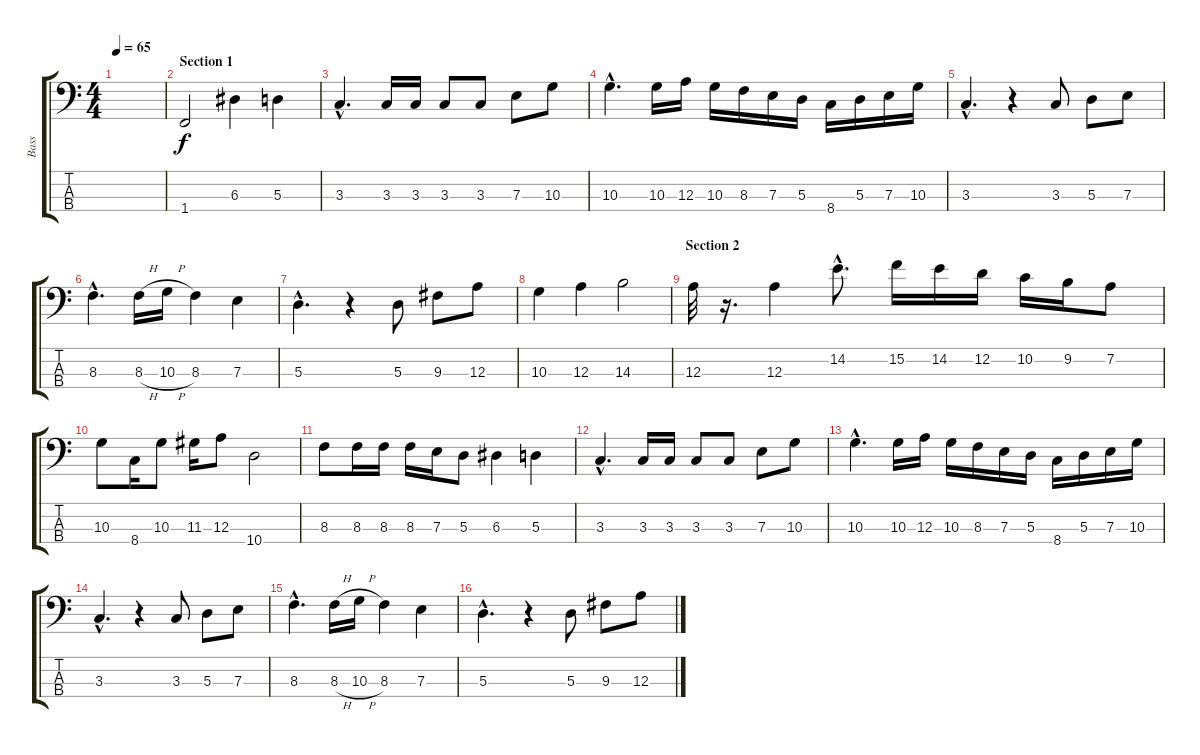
\track ("Bass" "Bass") {instrument electricbasspick}
\staff {score tabs}
\tuning (G2 D2 A1 E1) {hide}
\ts (4 4)
\tempo 65
\clef f4
\ks c
|
\section ("" "Section 1")
1.4.2 6.3.4 5.3.4 |
3.3{hac}.4{d} 3.3.16 3.3.16 3.3.8 3.3.8 7.3.8 10.3.8 |
10.3{hac}.4{d} 10.3.16 12.3.16 10.3.16 8.3.16 7.3.16 5.3.16 8.4.16 5.3.16 7.3.16 10.3.16 |
3.3{hac}.4{d} r.4 3.3.8 5.3.8 7.3.8 |
8.3{hac}.4{d} 8.3{h}.16 10.3{h}.16 8.3.4 7.3.4 |
5.3{hac}.4{d} r.4 5.3.8 9.3.8 12.3.8 |
10.3.4 12.3.4 14.3.2 |
\section ("" "Section 2")
12.3.32 r.16{d} 12.3.4 14.2{hac}.8{d} 15.2.16 14.2.16 12.2.16 10.2.16 9.2.16 7.2.8 |
10.3.8 8.4.16 10.3.8 11.3.16 12.3.8 10.4.2 |
8.3.8 8.3.16 8.3.16 8.3.16 7.3.16 5.3.8 6.3.4 5.3.4 |
3.3{hac}.4{d} 3.3.16 3.3.16 3.3.8 3.3.8 7.3.8 10.3.8 |
10.3{hac}.4{d} 10.3.16 12.3.16 10.3.16 8.3.16 7.3.16 5.3.16 8.4.16 5.3.16 7.3.16 10.3.16 |
3.3{hac}.4{d} r.4 3.3.8 5.3.8 7.3.8 |
8.3{hac}.4{d} 8.3{h}.16 10.3{h}.16 8.3.4 7.3.4 |
5.3{hac}.4{d} r.4 5.3.8 9.3.8 12.3.8
